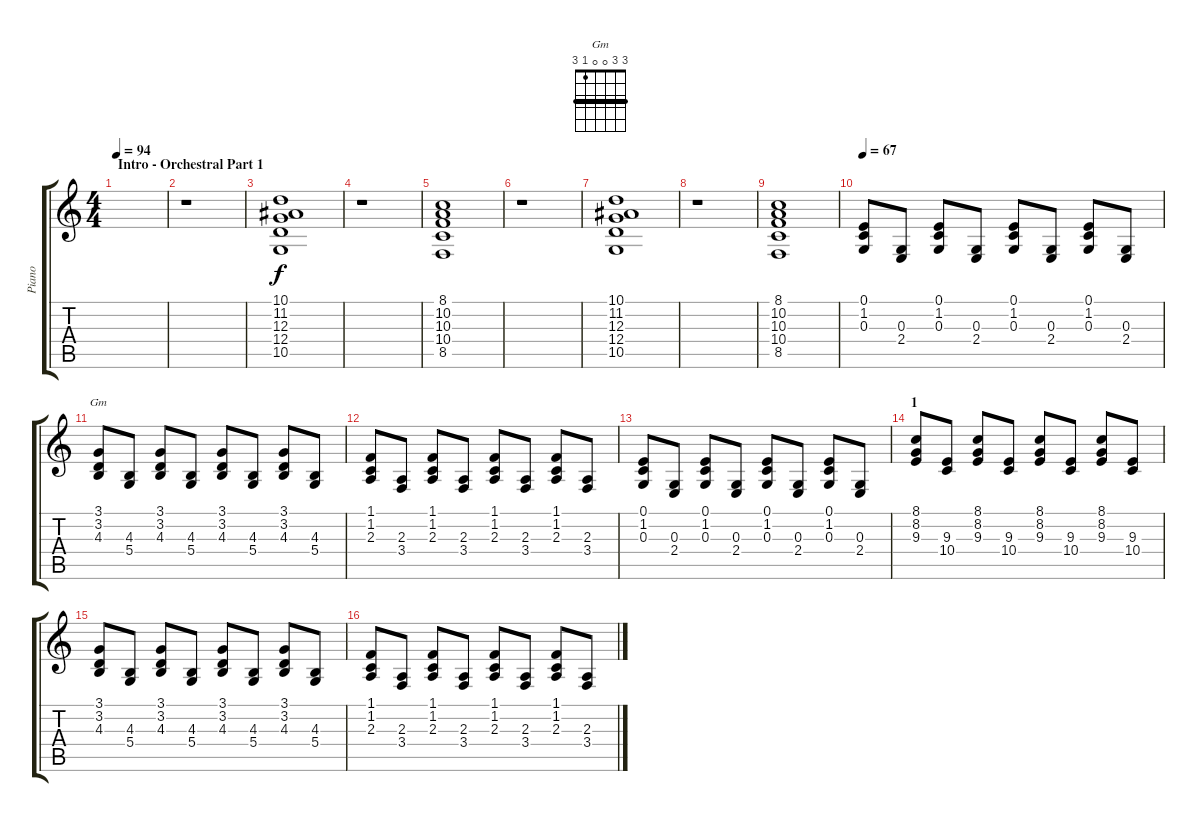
\track ("Piano" "Piano") {instrument acousticgrandpiano}
\staff {score tabs}
\tuning (E4 B3 G3 D3 A2 E2) {hide}
\chord ("Gm" 3 3 0 0 1 3) {barre 3}
\ts (4 4)
\section ("" "Intro - Orchestral Part 1")
\tempo 94
\clef g2
\ks c
|
r.1 |
(10.1 11.2 12.3 12.4 10.5).1 |
r.1 |
(8.1 10.2 10.3 10.4 8.5).1 |
r.1 |
(10.1 11.2 12.3 12.4 10.5).1 |
r.1 |
(8.1 10.2 10.3 10.4 8.5).1 |
\tempo 67
(0.1 1.2 0.3).8{volume 5} (0.3 2.4).8{volume 12} (0.1 1.2 0.3).8 (0.3 2.4).8 (0.1 1.2 0.3).8 (0.3 2.4).8 (0.1 1.2 0.3).8 (0.3 2.4).8 |
(3.1 3.2 4.3).8{ch "Gm"} (4.3 5.4).8 (3.1 3.2 4.3).8 (4.3 5.4).8 (3.1 3.2 4.3).8 (4.3 5.4).8 (3.1 3.2 4.3).8 (4.3 5.4).8 |
(1.1 1.2 2.3).8 (2.3 3.4).8 (1.1 1.2 2.3).8 (2.3 3.4).8 (1.1 1.2 2.3).8 (2.3 3.4).8 (1.1 1.2 2.3).8 (2.3 3.4).8 |
(0.1 1.2 0.3).8 (0.3 2.4).8 (0.1 1.2 0.3).8 (0.3 2.4).8 (0.1 1.2 0.3).8 (0.3 2.4).8 (0.1 1.2 0.3).8 (0.3 2.4).8 |
\section ("" "1")
(8.1 8.2 9.3).8 (9.3 10.4).8 (8.1 8.2 9.3).8 (9.3 10.4).8 (8.1 8.2 9.3).8 (9.3 10.4).8 (8.1 8.2 9.3).8 (9.3 10.4).8 |
(3.1 3.2 4.3).8 (4.3 5.4).8 (3.1 3.2 4.3).8 (4.3 5.4).8 (3.1 3.2 4.3).8 (4.3 5.4).8 (3.1 3.2 4.3).8 (4.3 5.4).8 |
(1.1 1.2 2.3).8 (2.3 3.4).8 (1.1 1.2 2.3).8 (2.3 3.4).8 (1.1 1.2 2.3).8 (2.3 3.4).8 (1.1 1.2 2.3).8 (2.3 3.4).8
